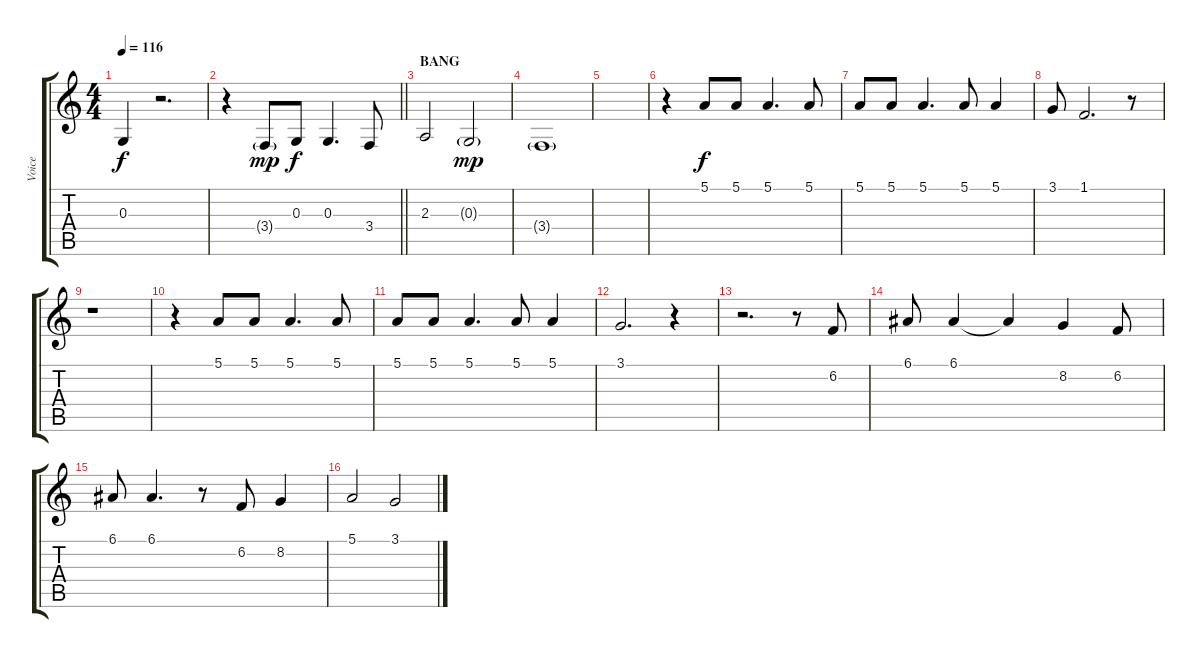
\track ("Voice" "Voice") {instrument clarinet}
\staff {score tabs}
\tuning (E4 B3 G3 D3 A2 E2) {hide}
\ts (4 4)
\tempo 116
\clef g2
\ks c
0.3.4{dy f} r.2{d} |
\barLineRight lightlight
r.4 3.4{g}.8{dy mp} 0.3.8{dy f} 0.3.4{d} 3.4.8 |
\section ("" "BANG")
2.3.2 0.3{g}.2{dy mp} |
3.4{g}.1 |
|
r.4 5.1.8{dy f} 5.1.8 5.1.4{d} 5.1.8 |
5.1.8 5.1.8 5.1.4{d} 5.1.8 5.1.4 |
3.1.8 1.1.2{d} r.8 |
r.1 |
r.4 5.1.8 5.1.8 5.1.4{d} 5.1.8 |
5.1.8 5.1.8 5.1.4{d} 5.1.8 5.1.4 |
3.1.2{d} r.4 |
r.2{d} r.8 6.2.8 |
6.1.8 6.1.4 6.1{t}.4 8.2.4 6.2.8 |
6.1.8 6.1.4{d} r.8 6.2.8 8.2.4 |
5.1.2 3.1.2
